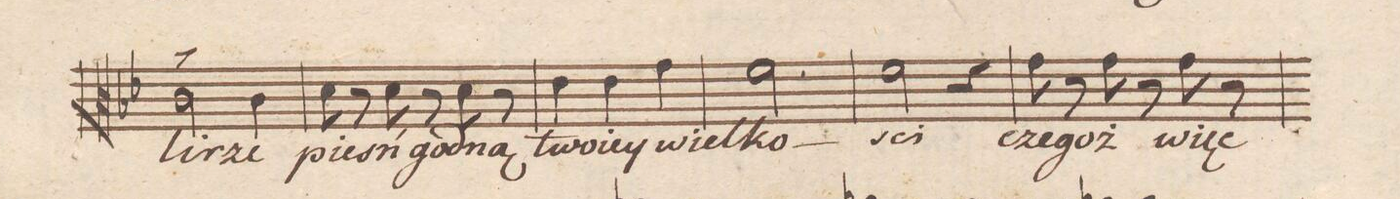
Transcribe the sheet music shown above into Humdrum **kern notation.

**kern	**text	**dynam
*I"Alto.	*	*
*clefC3	*	*
*k[b-e-]	*	*
*met(C.|)	*	*
*M3/4	*	*
2c^\	li-	.
4c\	-rze	.
=76	=76	=76
8d\	piesń	.
8r	.	.
8d\	go-	.
8r	.	.
8d\	-dną	.
8r	.	.
=77	=77	=77
4e-\	two-	.
4e-\	-iey	.
4g\	wiel-	.
=78	=78	=78
2.f\	-ko-	.
=79	=79	=79
2f\	-sci	.
4r	.	.
=80	=80	=80
8g\	cze-	.
8r	.	.
8g\	-goż	.
8r	.	.
8g\	więc	.
8r	.	.
=81	=81	=81
*-	*-	*-
